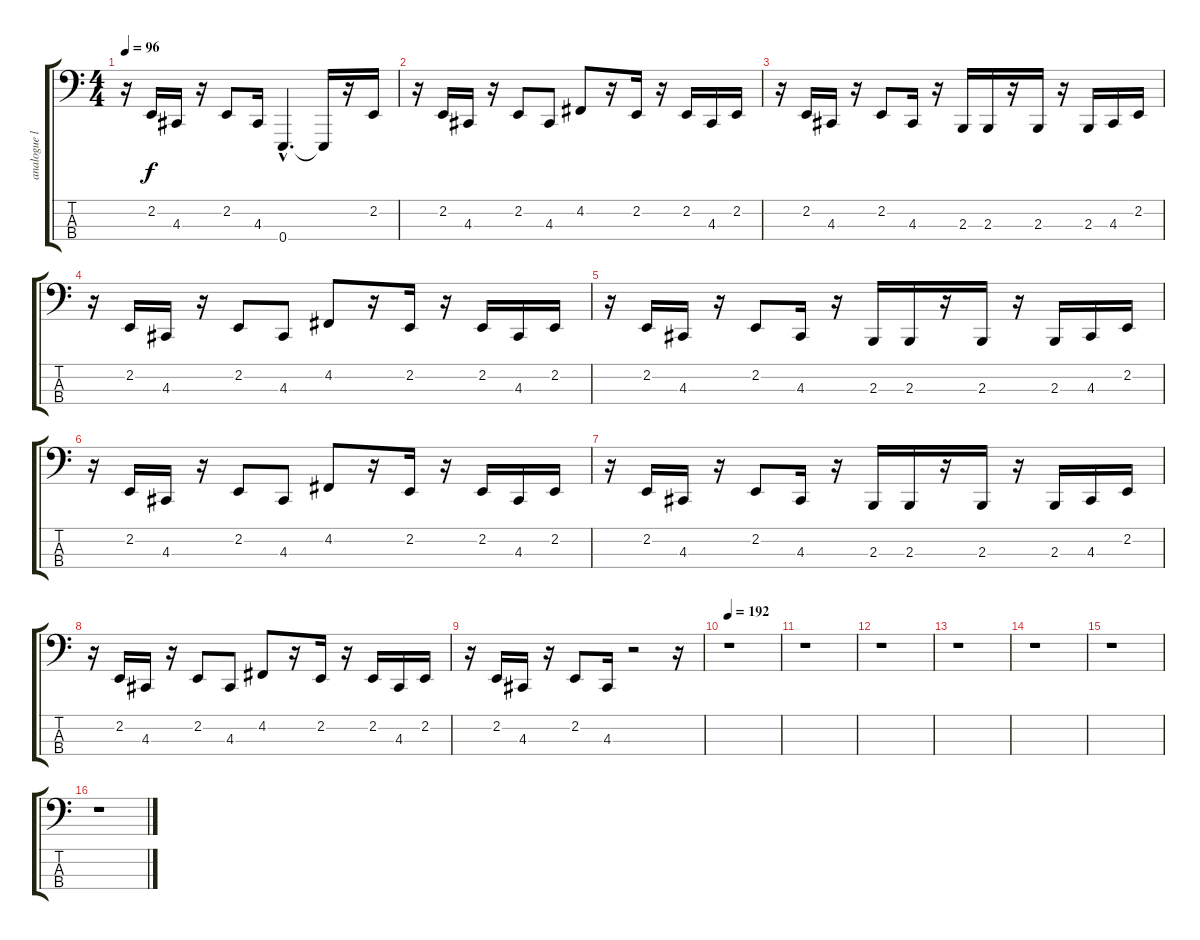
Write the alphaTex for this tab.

\track ("analogue lead osc 1" "analogue l") {instrument lead8bassandlead}
\staff {score tabs}
\tuning (G2 D2 A1 E1) {hide}
\ts (4 4)
\tempo 96
\clef f4
\ks c
r.16{dy f} 2.2.16 4.3.16 r.16 2.2.8 4.3.16 0.4{hac}.4{d} 0.4{t}.16 r.16 2.2.16 |
r.16 2.2.16 4.3.16 r.16 2.2.8 4.3.8 4.2.8 r.16 2.2.16 r.16 2.2.16 4.3.16 2.2.16 |
r.16 2.2.16 4.3.16 r.16 2.2.8 4.3.16 r.16 2.3.16 2.3.16 r.16 2.3.16 r.16 2.3.16 4.3.16 2.2.16 |
r.16 2.2.16 4.3.16 r.16 2.2.8 4.3.8 4.2.8 r.16 2.2.16 r.16 2.2.16 4.3.16 2.2.16 |
r.16 2.2.16 4.3.16 r.16 2.2.8 4.3.16 r.16 2.3.16 2.3.16 r.16 2.3.16 r.16 2.3.16 4.3.16 2.2.16 |
r.16 2.2.16 4.3.16 r.16 2.2.8 4.3.8 4.2.8 r.16 2.2.16 r.16 2.2.16 4.3.16 2.2.16 |
r.16 2.2.16 4.3.16 r.16 2.2.8 4.3.16 r.16 2.3.16 2.3.16 r.16 2.3.16 r.16 2.3.16 4.3.16 2.2.16 |
r.16 2.2.16 4.3.16 r.16 2.2.8 4.3.8 4.2.8 r.16 2.2.16 r.16 2.2.16 4.3.16 2.2.16 |
r.16 2.2.16 4.3.16 r.16 2.2.8 4.3.16 r.2 r.16 |
\tempo 192
r.1 |
r.1 |
r.1 |
r.1 |
r.1 |
r.1 |
r.1
